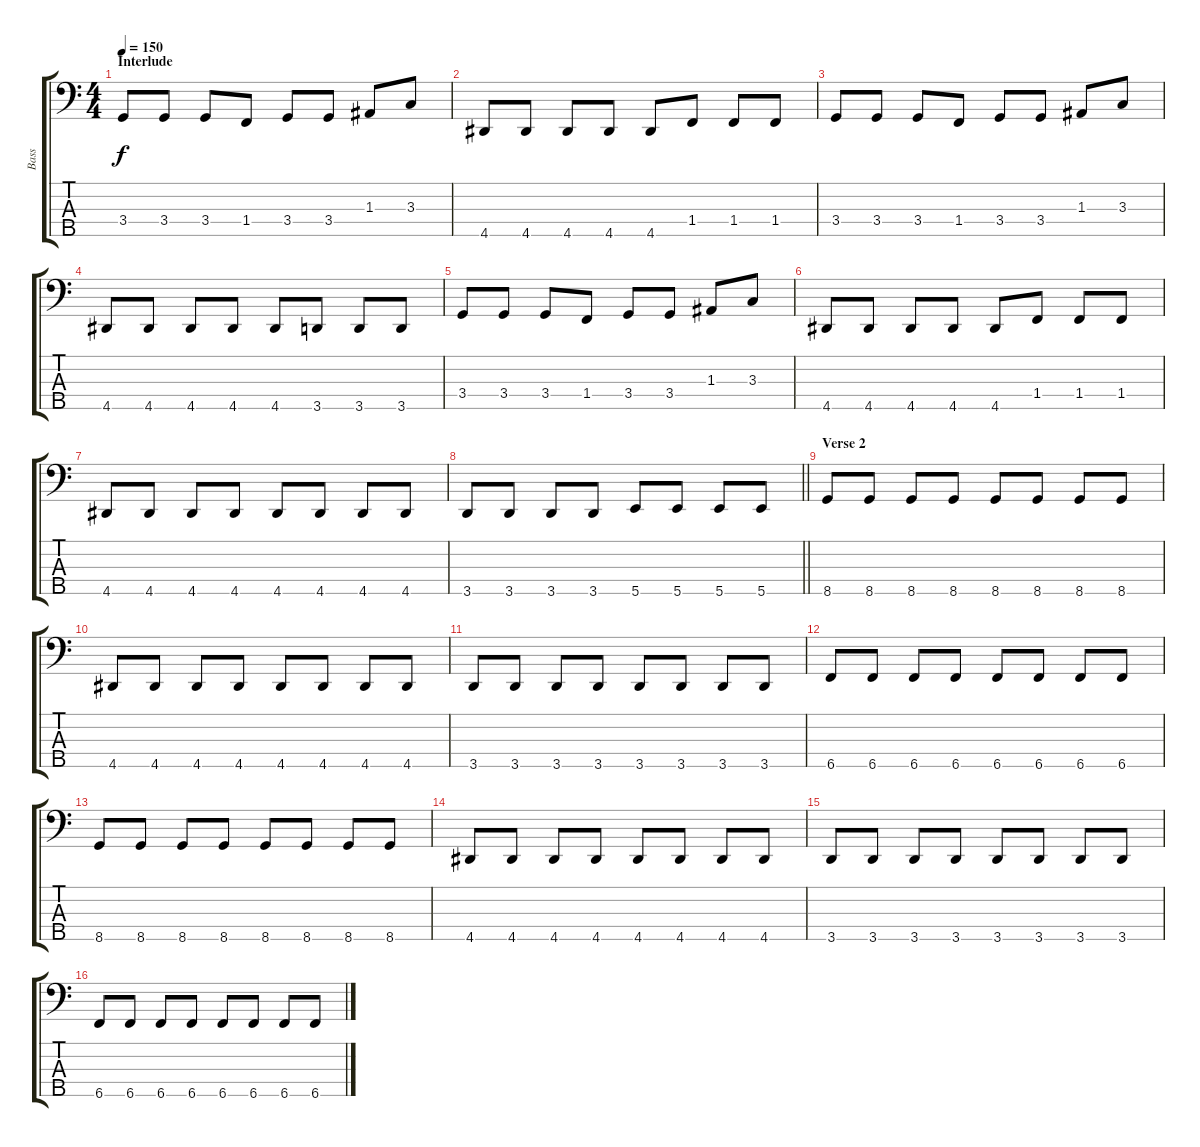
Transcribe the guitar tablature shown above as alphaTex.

\track ("Bass" "Bass") {instrument electricbasspick}
\staff {score tabs}
\tuning (G2 D2 A1 E1 B0) {hide}
\ts (4 4)
\section ("" "Interlude")
\tempo 150
\clef f4
\ks c
3.4.8{dy f} 3.4.8 3.4.8 1.4.8 3.4.8 3.4.8 1.3.8 3.3.8 |
4.5.8 4.5.8 4.5.8 4.5.8 4.5.8 1.4.8 1.4.8 1.4.8 |
3.4.8 3.4.8 3.4.8 1.4.8 3.4.8 3.4.8 1.3.8 3.3.8 |
4.5.8 4.5.8 4.5.8 4.5.8 4.5.8 3.5.8 3.5.8 3.5.8 |
3.4.8 3.4.8 3.4.8 1.4.8 3.4.8 3.4.8 1.3.8 3.3.8 |
4.5.8 4.5.8 4.5.8 4.5.8 4.5.8 1.4.8 1.4.8 1.4.8 |
4.5.8 4.5.8 4.5.8 4.5.8 4.5.8 4.5.8 4.5.8 4.5.8 |
\barLineRight lightlight
3.5.8 3.5.8 3.5.8 3.5.8 5.5.8 5.5.8 5.5.8 5.5.8 |
\section ("" "Verse 2")
8.5.8 8.5.8 8.5.8 8.5.8 8.5.8 8.5.8 8.5.8 8.5.8 |
4.5.8 4.5.8 4.5.8 4.5.8 4.5.8 4.5.8 4.5.8 4.5.8 |
3.5.8 3.5.8 3.5.8 3.5.8 3.5.8 3.5.8 3.5.8 3.5.8 |
6.5.8 6.5.8 6.5.8 6.5.8 6.5.8 6.5.8 6.5.8 6.5.8 |
8.5.8 8.5.8 8.5.8 8.5.8 8.5.8 8.5.8 8.5.8 8.5.8 |
4.5.8 4.5.8 4.5.8 4.5.8 4.5.8 4.5.8 4.5.8 4.5.8 |
3.5.8 3.5.8 3.5.8 3.5.8 3.5.8 3.5.8 3.5.8 3.5.8 |
6.5.8 6.5.8 6.5.8 6.5.8 6.5.8 6.5.8 6.5.8 6.5.8
